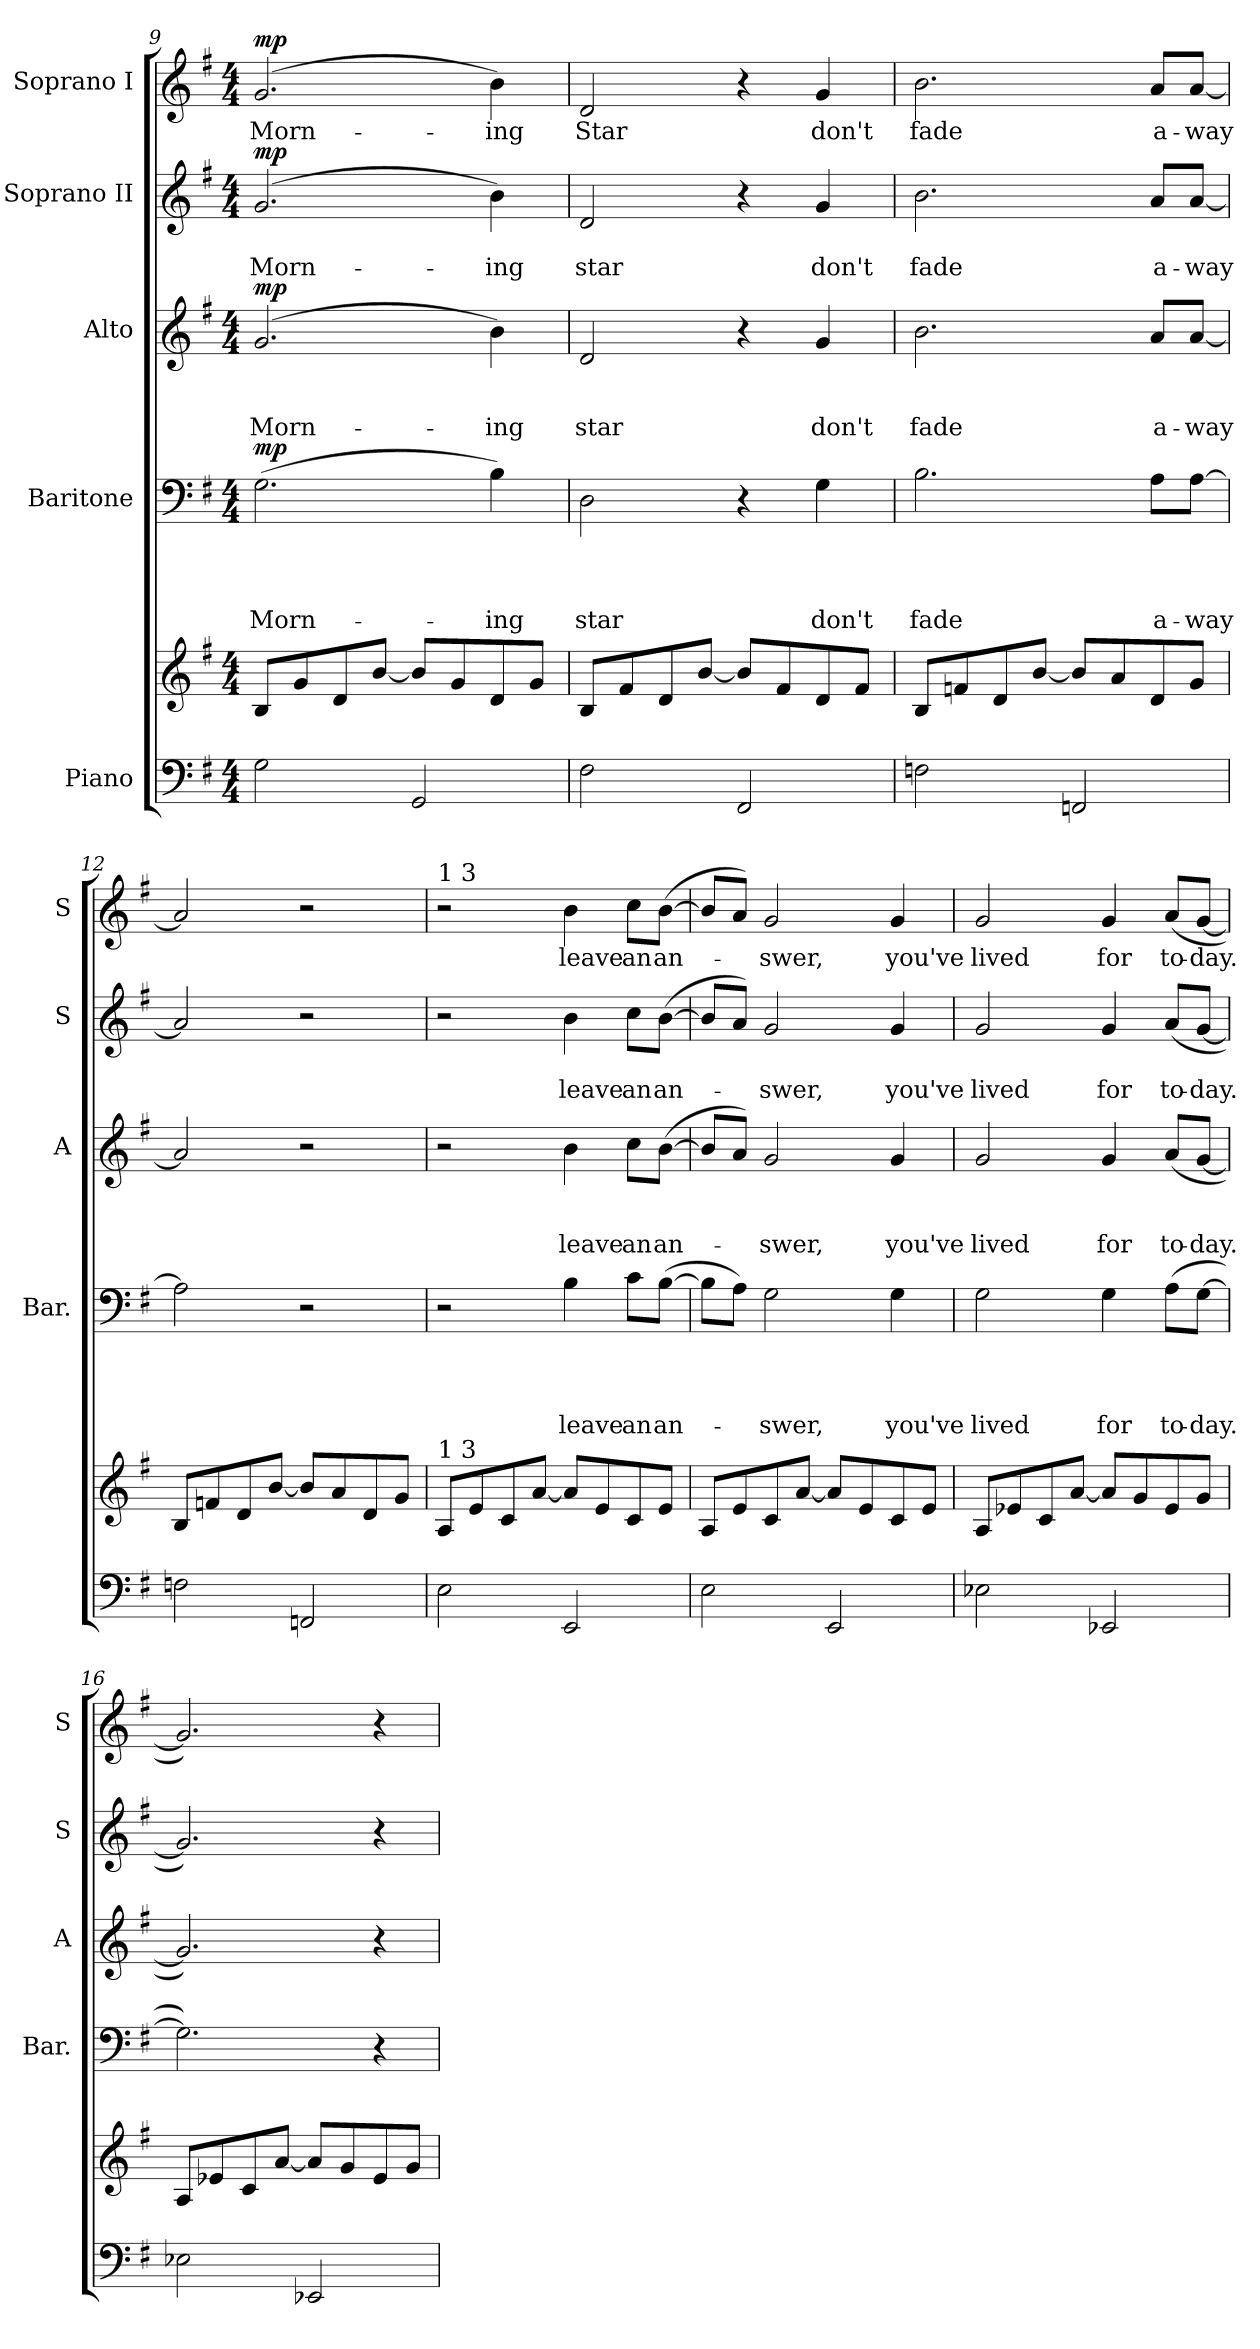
**kern	**kern	**kern	**text	**text	**text	**text	**dynam	**kern	**text	**text	**text	**dynam	**kern	**text	**text	**dynam	**kern	**text	**dynam
*part5	*part5	*part4	*part4	*part4	*part4	*part4	*part4	*part3	*part3	*part3	*part3	*part3	*part2	*part2	*part2	*part2	*part1	*part1	*part1
*staff6	*staff5	*staff4	*staff4	*staff4	*staff4	*staff4	*staff4	*staff3	*staff3	*staff3	*staff3	*staff3	*staff2	*staff2	*staff2	*staff2	*staff1	*staff1	*staff1
*I"Piano	*	*I"Baritone	*	*	*	*	*	*I"Alto	*	*	*	*	*I"Soprano II	*	*	*	*I"Soprano I	*	*
*	*	*I'Bar.	*	*	*	*	*	*I'A	*	*	*	*	*I'S	*	*	*	*I'S	*	*
!!LO:PB:g=z
*clefF4	*clefG2	*clefF4	*	*	*	*	*	*clefG2	*	*	*	*	*clefG2	*	*	*	*clefG2	*	*
*k[f#]	*k[f#]	*k[f#]	*	*	*	*	*	*k[f#]	*	*	*	*	*k[f#]	*	*	*	*k[f#]	*	*
*G:	*G:	*G:	*	*	*	*	*	*G:	*	*	*	*	*G:	*	*	*	*G:	*	*
*M4/4	*M4/4	*M4/4	*	*	*	*	*	*M4/4	*	*	*	*	*M4/4	*	*	*	*M4/4	*	*
=9	=9	=9	=9	=9	=9	=9	=9	=9	=9	=9	=9	=9	=9	=9	=9	=9	=9	=9	=9
!	!	!	!	!	!	!LO:LY:b	!LO:DY:b	!	!	!	!LO:LY:b	!LO:DY:b	!	!	!LO:LY:b	!LO:DY:b	!	!LO:LY:b	!LO:DY:b
2G\	8B/L	(>2.G\	.	.	.	Morn-	mp	(2.g/	.	.	Morn-	mp	(2.g/	.	Morn-	mp	(2.g/	Morn-	mp
.	8g/	.	.	.	.	.	.	.	.	.	.	.	.	.	.	.	.	.	.
.	8d/	.	.	.	.	.	.	.	.	.	.	.	.	.	.	.	.	.	.
.	[<8b/J	.	.	.	.	.	.	.	.	.	.	.	.	.	.	.	.	.	.
2GG/	8b/L]	.	.	.	.	.	.	.	.	.	.	.	.	.	.	.	.	.	.
.	8g/	.	.	.	.	.	.	.	.	.	.	.	.	.	.	.	.	.	.
!	!	!	!	!	!	!LO:LY:b	!	!	!	!	!LO:LY:b	!	!	!	!LO:LY:b	!	!	!LO:LY:b	!
.	8d/	4B\)	.	.	.	-ing	.	4b\)	.	.	-ing	.	4b\)	.	-ing	.	4b\)	-ing	.
.	8g/J	.	.	.	.	.	.	.	.	.	.	.	.	.	.	.	.	.	.
=10	=10	=10	=10	=10	=10	=10	=10	=10	=10	=10	=10	=10	=10	=10	=10	=10	=10	=10	=10
!	!	!	!	!	!	!LO:LY:b	!	!	!	!	!LO:LY:b	!	!	!	!LO:LY:b	!	!	!LO:LY:b	!
2F#\	8B/L	2D\	.	.	.	star	.	2d/	.	.	star	.	2d/	.	star	.	2d/	Star	.
.	8f#/	.	.	.	.	.	.	.	.	.	.	.	.	.	.	.	.	.	.
.	8d/	.	.	.	.	.	.	.	.	.	.	.	.	.	.	.	.	.	.
.	[<8b/J	.	.	.	.	.	.	.	.	.	.	.	.	.	.	.	.	.	.
2FF#/	8b/L]	4r	.	.	.	.	.	4r	.	.	.	.	4r	.	.	.	4r	.	.
.	8f#/	.	.	.	.	.	.	.	.	.	.	.	.	.	.	.	.	.	.
!	!	!	!	!	!	!LO:LY:b	!	!	!	!	!LO:LY:b	!	!	!	!LO:LY:b	!	!	!LO:LY:b	!
.	8d/	4G\	.	.	.	don't	.	4g/	.	.	don't	.	4g/	.	don't	.	4g/	don't	.
.	8f#/J	.	.	.	.	.	.	.	.	.	.	.	.	.	.	.	.	.	.
=11	=11	=11	=11	=11	=11	=11	=11	=11	=11	=11	=11	=11	=11	=11	=11	=11	=11	=11	=11
!	!	!	!	!	!	!LO:LY:b	!	!	!	!	!LO:LY:b	!	!	!	!LO:LY:b	!	!	!LO:LY:b	!
2Fn\	8B/L	2.B\	.	.	.	fade	.	2.b\	.	.	fade	.	2.b\	.	fade	.	2.b\	fade	.
.	8fn/	.	.	.	.	.	.	.	.	.	.	.	.	.	.	.	.	.	.
.	8d/	.	.	.	.	.	.	.	.	.	.	.	.	.	.	.	.	.	.
.	[<8b/J	.	.	.	.	.	.	.	.	.	.	.	.	.	.	.	.	.	.
2FFn/	8b/L]	.	.	.	.	.	.	.	.	.	.	.	.	.	.	.	.	.	.
.	8a/	.	.	.	.	.	.	.	.	.	.	.	.	.	.	.	.	.	.
!	!	!	!	!	!	!LO:LY:b	!	!	!	!	!LO:LY:b	!	!	!	!LO:LY:b	!	!	!LO:LY:b	!
.	8d/	8A\L	.	.	.	a-	.	8a/L	.	.	a-	.	8a/L	.	a-	.	8a/L	a-	.
!	!	!	!	!	!	!LO:LY:b	!	!	!	!	!LO:LY:b	!	!	!	!LO:LY:b	!	!	!LO:LY:b	!
.	8g/J	[>8A\J	.	.	.	-way	.	[<8a/J	.	.	-way	.	[<8a/J	.	-way	.	[<8a/J	-way	.
=12	=12	=12	=12	=12	=12	=12	=12	=12	=12	=12	=12	=12	=12	=12	=12	=12	=12	=12	=12
2Fn\	8B/L	2A\]	.	.	.	.	.	2a/]	.	.	.	.	2a/]	.	.	.	2a/]	.	.
.	8fn/	.	.	.	.	.	.	.	.	.	.	.	.	.	.	.	.	.	.
.	8d/	.	.	.	.	.	.	.	.	.	.	.	.	.	.	.	.	.	.
.	[<8b/J	.	.	.	.	.	.	.	.	.	.	.	.	.	.	.	.	.	.
2FFn/	8b/L]	2r	.	.	.	.	.	2r	.	.	.	.	2r	.	.	.	2r	.	.
.	8a/	.	.	.	.	.	.	.	.	.	.	.	.	.	.	.	.	.	.
.	8d/	.	.	.	.	.	.	.	.	.	.	.	.	.	.	.	.	.	.
.	8g/J	.	.	.	.	.	.	.	.	.	.	.	.	.	.	.	.	.	.
!!LO:LB:g=z
=13	=13	=13	=13	=13	=13	=13	=13	=13	=13	=13	=13	=13	=13	=13	=13	=13	=13	=13	=13
!	!	!	!	!	!	!	!	!	!	!	!	!	!	!	!	!	!LO:TX:a:t=1 3	!	!
!	!LO:TX:a:t=1 3	!	!	!	!	!	!	!	!	!	!	!	!	!	!	!	!	!	!
2E\	8A/L	2r	.	.	.	.	.	2r	.	.	.	.	2r	.	.	.	2r	.	.
.	8e/	.	.	.	.	.	.	.	.	.	.	.	.	.	.	.	.	.	.
.	8c/	.	.	.	.	.	.	.	.	.	.	.	.	.	.	.	.	.	.
.	[<8a/J	.	.	.	.	.	.	.	.	.	.	.	.	.	.	.	.	.	.
!	!	!	!	!	!	!LO:LY:b	!	!	!	!	!LO:LY:b	!	!	!	!LO:LY:b	!	!	!LO:LY:b	!
2EE/	8a/L]	4B\	.	.	.	leave	.	4b\	.	.	leave	.	4b\	.	leave	.	4b\	leave	.
.	8e/	.	.	.	.	.	.	.	.	.	.	.	.	.	.	.	.	.	.
!	!	!	!	!	!	!LO:LY:b	!	!	!	!	!LO:LY:b	!	!	!	!LO:LY:b	!	!	!LO:LY:b	!
.	8c/	8c\L	.	.	.	an	.	8cc\L	.	.	an	.	8cc\L	.	an	.	8cc\L	an	.
!	!	!	!	!	!	!LO:LY:b	!	!	!	!	!LO:LY:b	!	!	!	!LO:LY:b	!	!	!LO:LY:b	!
.	8e/J	(>[>8B\J	.	.	.	an-	.	(>[>8b\J	.	.	an-	.	(>[>8b\J	.	an-	.	(>[>8b\J	an-	.
=14	=14	=14	=14	=14	=14	=14	=14	=14	=14	=14	=14	=14	=14	=14	=14	=14	=14	=14	=14
2E\	8A/L	8B\L]	.	.	.	.	.	8b/L]	.	.	.	.	8b/L]	.	.	.	8b/L]	.	.
.	8e/	8A\J)	.	.	.	.	.	8a/J)	.	.	.	.	8a/J)	.	.	.	8a/J)	.	.
!	!	!	!	!	!	!LO:LY:b	!	!	!	!	!LO:LY:b	!	!	!	!LO:LY:b	!	!	!LO:LY:b	!
.	8c/	2G\	.	.	.	-swer,	.	2g/	.	.	-swer,	.	2g/	.	-swer,	.	2g/	-swer,	.
.	[<8a/J	.	.	.	.	.	.	.	.	.	.	.	.	.	.	.	.	.	.
2EE/	8a/L]	.	.	.	.	.	.	.	.	.	.	.	.	.	.	.	.	.	.
.	8e/	.	.	.	.	.	.	.	.	.	.	.	.	.	.	.	.	.	.
!	!	!	!	!	!	!LO:LY:b	!	!	!	!	!LO:LY:b	!	!	!	!LO:LY:b	!	!	!LO:LY:b	!
.	8c/	4G\	.	.	.	you've	.	4g/	.	.	you've	.	4g/	.	you've	.	4g/	you've	.
.	8e/J	.	.	.	.	.	.	.	.	.	.	.	.	.	.	.	.	.	.
=15	=15	=15	=15	=15	=15	=15	=15	=15	=15	=15	=15	=15	=15	=15	=15	=15	=15	=15	=15
!	!	!	!	!	!	!LO:LY:b	!	!	!	!	!LO:LY:b	!	!	!	!LO:LY:b	!	!	!LO:LY:b	!
2E-X\	8A/L	2G\	.	.	.	lived	.	2g/	.	.	lived	.	2g/	.	lived	.	2g/	lived	.
.	8e-X/	.	.	.	.	.	.	.	.	.	.	.	.	.	.	.	.	.	.
.	8c/	.	.	.	.	.	.	.	.	.	.	.	.	.	.	.	.	.	.
.	[<8a/J	.	.	.	.	.	.	.	.	.	.	.	.	.	.	.	.	.	.
!	!	!	!	!	!	!LO:LY:b	!	!	!	!	!LO:LY:b	!	!	!	!LO:LY:b	!	!	!LO:LY:b	!
2EE-X/	8a/L]	4G\	.	.	.	for	.	4g/	.	.	for	.	4g/	.	for	.	4g/	for	.
.	8g/	.	.	.	.	.	.	.	.	.	.	.	.	.	.	.	.	.	.
!	!	!	!	!	!	!LO:LY:b	!	!	!	!	!LO:LY:b	!	!	!	!LO:LY:b	!	!	!LO:LY:b	!
.	8e-/	(>8A\L	.	.	.	to-	.	(<8a/L	.	.	to-	.	(<8a/L	.	to-	.	(<8a/L	to-	.
!	!	!	!	!	!	!LO:LY:b	!	!	!	!	!LO:LY:b	!	!	!	!LO:LY:b	!	!	!LO:LY:b	!
.	8g/J	[>8G\J	.	.	.	-day.	.	[<8g/J	.	.	-day.	.	[<8g/J	.	-day.	.	[<8g/J	-day.	.
=16	=16	=16	=16	=16	=16	=16	=16	=16	=16	=16	=16	=16	=16	=16	=16	=16	=16	=16	=16
2E-X\	8A/L	2.G\])	.	.	.	.	.	2.g/])	.	.	.	.	2.g/])	.	.	.	2.g/])	.	.
.	8e-X/	.	.	.	.	.	.	.	.	.	.	.	.	.	.	.	.	.	.
.	8c/	.	.	.	.	.	.	.	.	.	.	.	.	.	.	.	.	.	.
.	[<8a/J	.	.	.	.	.	.	.	.	.	.	.	.	.	.	.	.	.	.
2EE-X/	8a/L]	.	.	.	.	.	.	.	.	.	.	.	.	.	.	.	.	.	.
.	8g/	.	.	.	.	.	.	.	.	.	.	.	.	.	.	.	.	.	.
.	8e-/	4r	.	.	.	.	.	4r	.	.	.	.	4r	.	.	.	4r	.	.
.	8g/J	.	.	.	.	.	.	.	.	.	.	.	.	.	.	.	.	.	.
=	=	=	=	=	=	=	=	=	=	=	=	=	=	=	=	=	=	=	=
*-	*-	*-	*-	*-	*-	*-	*-	*-	*-	*-	*-	*-	*-	*-	*-	*-	*-	*-	*-
